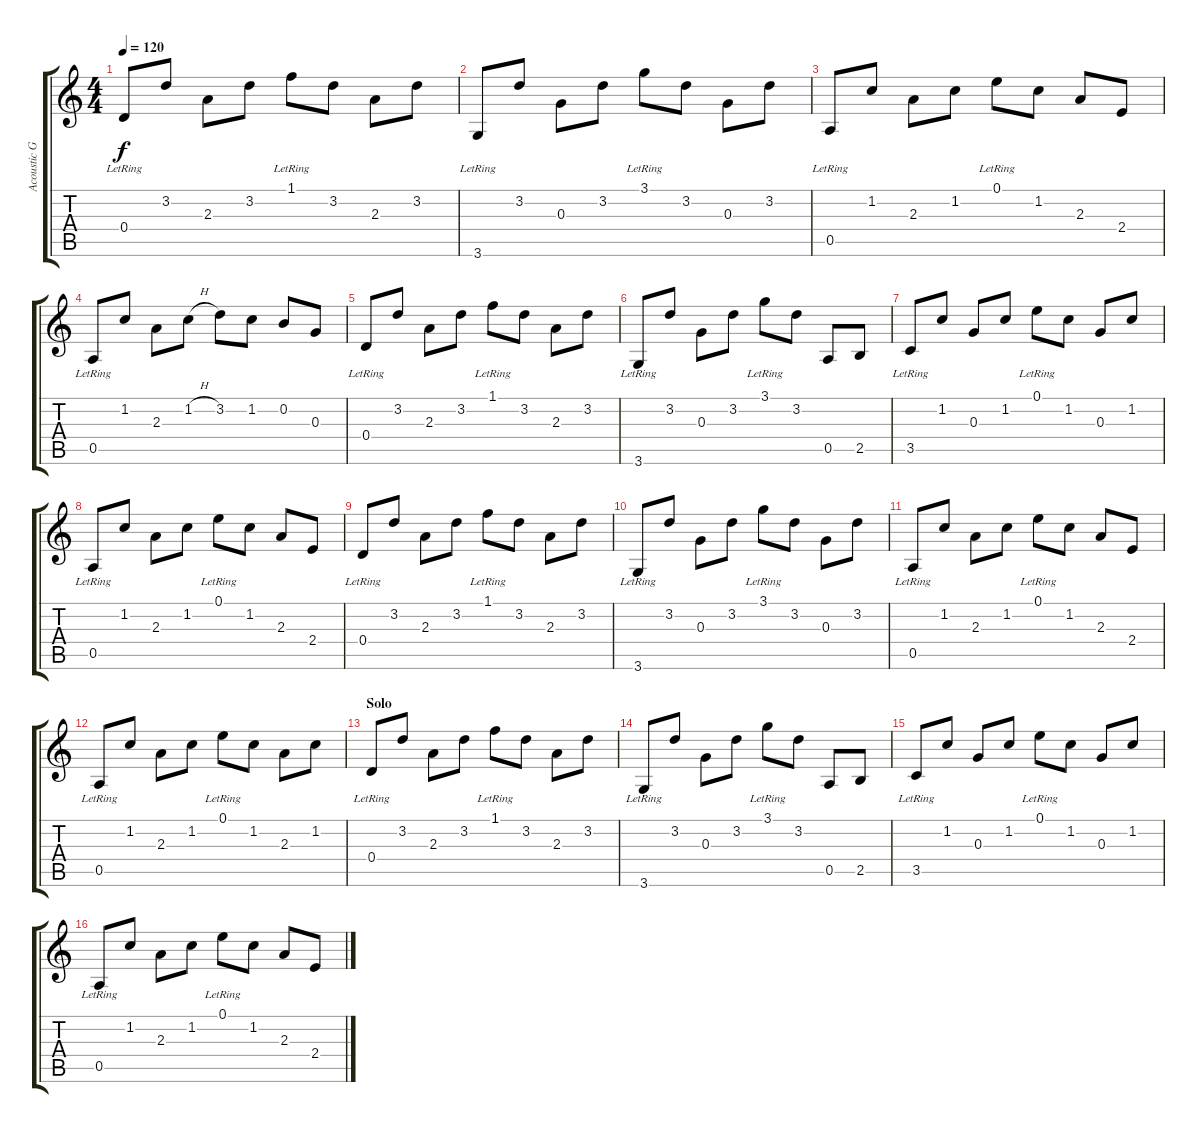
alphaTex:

\track ("Acoustic Guitar" "Acoustic G") {instrument acousticguitarsteel}
\staff {score tabs}
\tuning (E4 B3 G3 D3 A2 E2) {hide}
\ts (4 4)
\tempo 120
\clef g2
\ks c
0.4{lr}.8{dy f} 3.2.8 2.3.8 3.2.8 1.1{lr}.8 3.2.8 2.3.8 3.2.8 |
3.6{lr}.8 3.2.8 0.3.8 3.2.8 3.1{lr}.8 3.2.8 0.3.8 3.2.8 |
0.5{lr}.8 1.2.8 2.3.8 1.2.8 0.1{lr}.8 1.2.8 2.3.8 2.4.8 |
0.5{lr}.8 1.2.8 2.3.8 1.2{h}.8 3.2.8 1.2.8 0.2.8 0.3.8 |
0.4{lr}.8 3.2.8 2.3.8 3.2.8 1.1{lr}.8 3.2.8 2.3.8 3.2.8 |
3.6{lr}.8 3.2.8 0.3.8 3.2.8 3.1{lr}.8 3.2.8 0.5.8 2.5.8 |
3.5{lr}.8 1.2.8 0.3.8 1.2.8 0.1{lr}.8 1.2.8 0.3.8 1.2.8 |
0.5{lr}.8 1.2.8 2.3.8 1.2.8 0.1{lr}.8 1.2.8 2.3.8 2.4.8 |
0.4{lr}.8 3.2.8 2.3.8 3.2.8 1.1{lr}.8 3.2.8 2.3.8 3.2.8 |
3.6{lr}.8 3.2.8 0.3.8 3.2.8 3.1{lr}.8 3.2.8 0.3.8 3.2.8 |
0.5{lr}.8 1.2.8 2.3.8 1.2.8 0.1{lr}.8 1.2.8 2.3.8 2.4.8 |
0.5{lr}.8 1.2.8 2.3.8 1.2.8 0.1{lr}.8 1.2.8 2.3.8 1.2.8 |
\section ("" "Solo")
0.4{lr}.8 3.2.8 2.3.8 3.2.8 1.1{lr}.8 3.2.8 2.3.8 3.2.8 |
3.6{lr}.8 3.2.8 0.3.8 3.2.8 3.1{lr}.8 3.2.8 0.5.8 2.5.8 |
3.5{lr}.8 1.2.8 0.3.8 1.2.8 0.1{lr}.8 1.2.8 0.3.8 1.2.8 |
0.5{lr}.8 1.2.8 2.3.8 1.2.8 0.1{lr}.8 1.2.8 2.3.8 2.4.8
